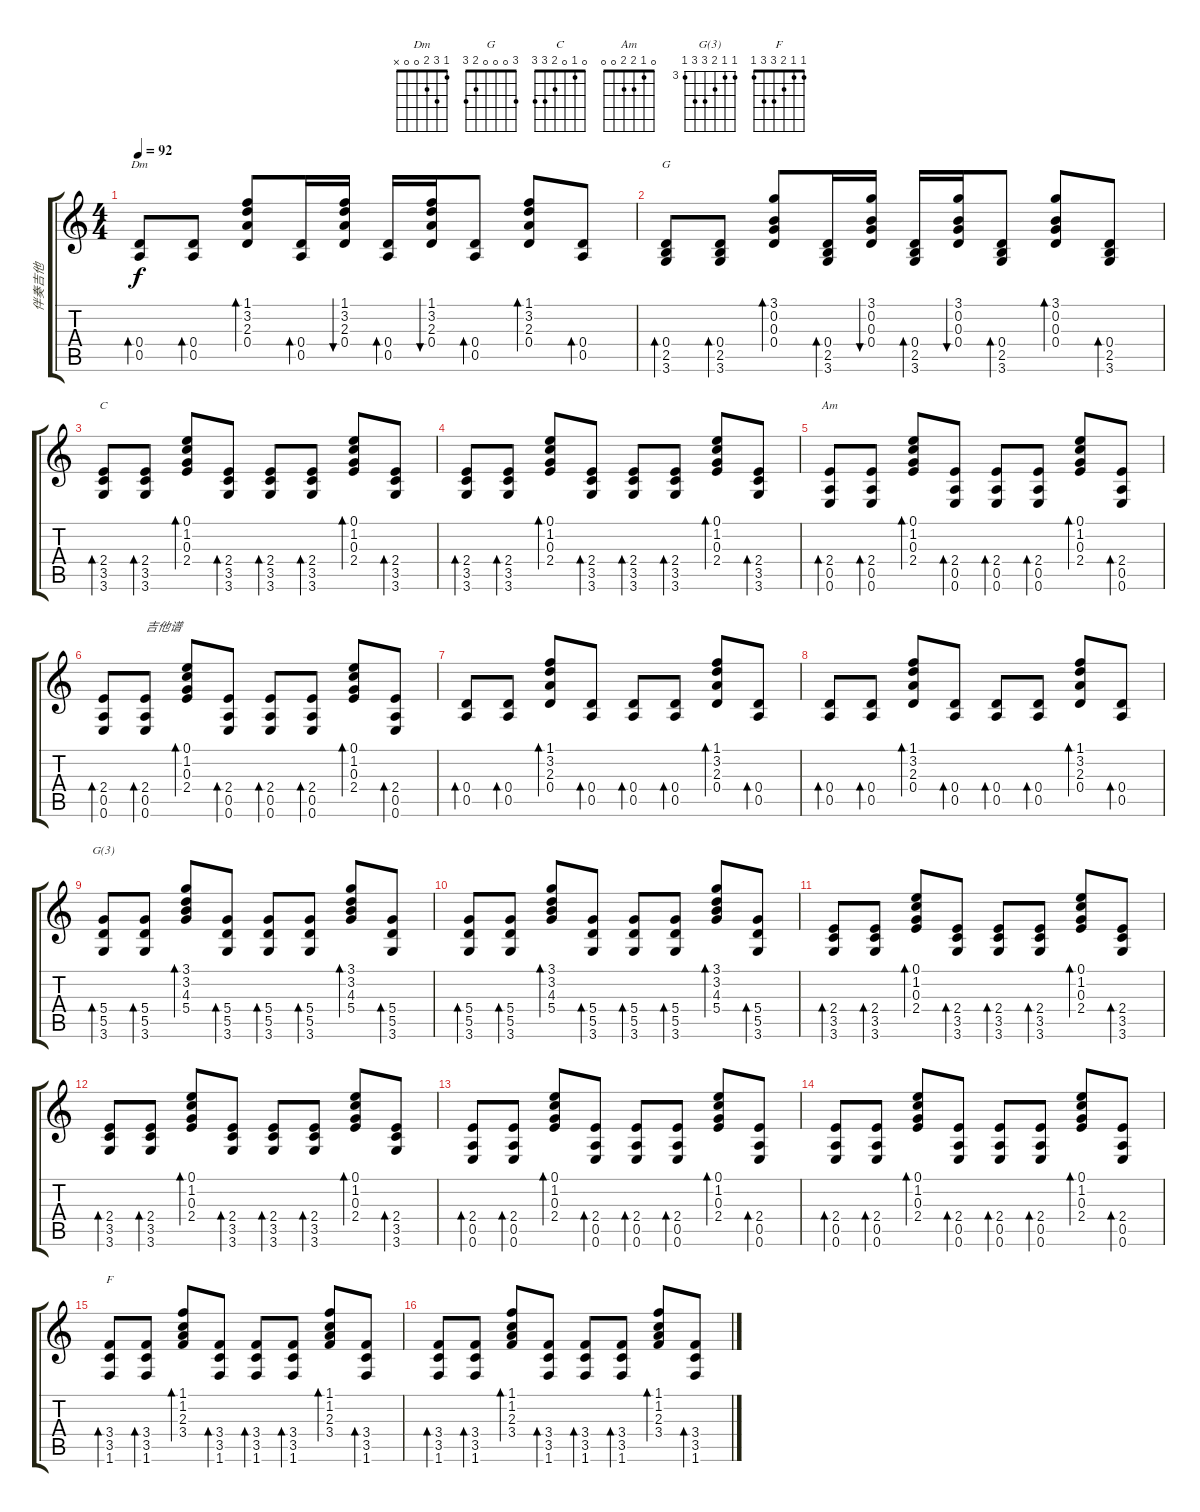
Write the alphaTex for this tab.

\track ("伴奏吉他" "伴奏吉他") {instrument acousticguitarsteel}
\staff {score tabs}
\tuning (E4 B3 G3 D3 A2 E2) {hide}
\chord ("Dm" 1 3 2 0 0 x)
\chord ("G" 3 0 0 0 2 3)
\chord ("C" 0 1 0 2 3 3)
\chord ("Am" 0 1 2 2 0 0)
\chord ("G(3)" 3 3 4 5 5 3) {firstfret 3}
\chord ("F" 1 1 2 3 3 1)
\ts (4 4)
\tempo 92
\clef g2
\ks c
(0.4 0.5).8{bd 30 ch "Dm" dy f} (0.4 0.5).8{bd 30} (1.1 3.2 2.3 0.4).8{bd 30} (0.4 0.5).16{bd 30} (1.1 3.2 2.3 0.4).16{bu 30} (0.4 0.5).16{bd 30} (1.1 3.2 2.3 0.4).16{bu 30} (0.4 0.5).8{bd 30} (1.1 3.2 2.3 0.4).8{bd 30} (0.4 0.5).8{bd 30} |
(0.4 2.5 3.6).8{bd 30 ch "G"} (0.4 2.5 3.6).8{bd 30} (3.1 0.2 0.3 0.4).8{bd 30} (0.4 2.5 3.6).16{bd 30} (3.1 0.2 0.3 0.4).16{bu 30} (0.4 2.5 3.6).16{bd 30} (3.1 0.2 0.3 0.4).16{bu 30} (0.4 2.5 3.6).8{bd 30} (3.1 0.2 0.3 0.4).8{bd 30} (0.4 2.5 3.6).8{bd 30} |
(2.4 3.5 3.6).8{bd 30 ch "C"} (2.4 3.5 3.6).8{bd 30} (0.1 1.2 0.3 2.4).8{bd 30} (2.4 3.5 3.6).8{bd 30} (2.4 3.5 3.6).8{bd 30} (2.4 3.5 3.6).8{bd 30} (0.1 1.2 0.3 2.4).8{bd 30} (2.4 3.5 3.6).8{bd 30} |
(2.4 3.5 3.6).8{bd 30} (2.4 3.5 3.6).8{bd 30} (0.1 1.2 0.3 2.4).8{bd 30} (2.4 3.5 3.6).8{bd 30} (2.4 3.5 3.6).8{bd 30} (2.4 3.5 3.6).8{bd 30} (0.1 1.2 0.3 2.4).8{bd 30} (2.4 3.5 3.6).8{bd 30} |
(2.4 0.5 0.6).8{bd 30 ch "Am"} (2.4 0.5 0.6).8{bd 30} (0.1 1.2 0.3 2.4).8{bd 30} (2.4 0.5 0.6).8{bd 30} (2.4 0.5 0.6).8{bd 30} (2.4 0.5 0.6).8{bd 30} (0.1 1.2 0.3 2.4).8{bd 30} (2.4 0.5 0.6).8{bd 30} |
(2.4 0.5 0.6).8{bd 30} (2.4 0.5 0.6).8{bd 30 txt "吉他谱"} (0.1 1.2 0.3 2.4).8{bd 30} (2.4 0.5 0.6).8{bd 30} (2.4 0.5 0.6).8{bd 30} (2.4 0.5 0.6).8{bd 30} (0.1 1.2 0.3 2.4).8{bd 30} (2.4 0.5 0.6).8{bd 30} |
(0.4 0.5).8{bd 30} (0.4 0.5).8{bd 30} (1.1 3.2 2.3 0.4).8{bd 30} (0.4 0.5).8{bd 30} (0.4 0.5).8{bd 30} (0.4 0.5).8{bd 30} (1.1 3.2 2.3 0.4).8{bd 30} (0.4 0.5).8{bd 30} |
(0.4 0.5).8{bd 30} (0.4 0.5).8{bd 30} (1.1 3.2 2.3 0.4).8{bd 30} (0.4 0.5).8{bd 30} (0.4 0.5).8{bd 30} (0.4 0.5).8{bd 30} (1.1 3.2 2.3 0.4).8{bd 30} (0.4 0.5).8{bd 30} |
(5.4 5.5 3.6).8{bd 30 ch "G(3)"} (5.4 5.5 3.6).8{bd 30} (3.1 3.2 4.3 5.4).8{bd 30} (5.4 5.5 3.6).8{bd 30} (5.4 5.5 3.6).8{bd 30} (5.4 5.5 3.6).8{bd 30} (3.1 3.2 4.3 5.4).8{bd 30} (5.4 5.5 3.6).8{bd 30} |
(5.4 5.5 3.6).8{bd 30} (5.4 5.5 3.6).8{bd 30} (3.1 3.2 4.3 5.4).8{bd 30} (5.4 5.5 3.6).8{bd 30} (5.4 5.5 3.6).8{bd 30} (5.4 5.5 3.6).8{bd 30} (3.1 3.2 4.3 5.4).8{bd 30} (5.4 5.5 3.6).8{bd 30} |
(2.4 3.5 3.6).8{bd 30} (2.4 3.5 3.6).8{bd 30} (0.1 1.2 0.3 2.4).8{bd 30} (2.4 3.5 3.6).8{bd 30} (2.4 3.5 3.6).8{bd 30} (2.4 3.5 3.6).8{bd 30} (0.1 1.2 0.3 2.4).8{bd 30} (2.4 3.5 3.6).8{bd 30} |
(2.4 3.5 3.6).8{bd 30} (2.4 3.5 3.6).8{bd 30} (0.1 1.2 0.3 2.4).8{bd 30} (2.4 3.5 3.6).8{bd 30} (2.4 3.5 3.6).8{bd 30} (2.4 3.5 3.6).8{bd 30} (0.1 1.2 0.3 2.4).8{bd 30} (2.4 3.5 3.6).8{bd 30} |
(2.4 0.5 0.6).8{bd 30} (2.4 0.5 0.6).8{bd 30} (0.1 1.2 0.3 2.4).8{bd 30} (2.4 0.5 0.6).8{bd 30} (2.4 0.5 0.6).8{bd 30} (2.4 0.5 0.6).8{bd 30} (0.1 1.2 0.3 2.4).8{bd 30} (2.4 0.5 0.6).8{bd 30} |
(2.4 0.5 0.6).8{bd 30} (2.4 0.5 0.6).8{bd 30} (0.1 1.2 0.3 2.4).8{bd 30} (2.4 0.5 0.6).8{bd 30} (2.4 0.5 0.6).8{bd 30} (2.4 0.5 0.6).8{bd 30} (0.1 1.2 0.3 2.4).8{bd 30} (2.4 0.5 0.6).8{bd 30} |
(3.4 3.5 1.6).8{bd 30 ch "F"} (3.4 3.5 1.6).8{bd 30} (1.1 1.2 2.3 3.4).8{bd 30} (3.4 3.5 1.6).8{bd 30} (3.4 3.5 1.6).8{bd 30} (3.4 3.5 1.6).8{bd 30} (1.1 1.2 2.3 3.4).8{bd 30} (3.4 3.5 1.6).8{bd 30} |
(3.4 3.5 1.6).8{bd 30} (3.4 3.5 1.6).8{bd 30} (1.1 1.2 2.3 3.4).8{bd 30} (3.4 3.5 1.6).8{bd 30} (3.4 3.5 1.6).8{bd 30} (3.4 3.5 1.6).8{bd 30} (1.1 1.2 2.3 3.4).8{bd 30} (3.4 3.5 1.6).8{bd 30}
